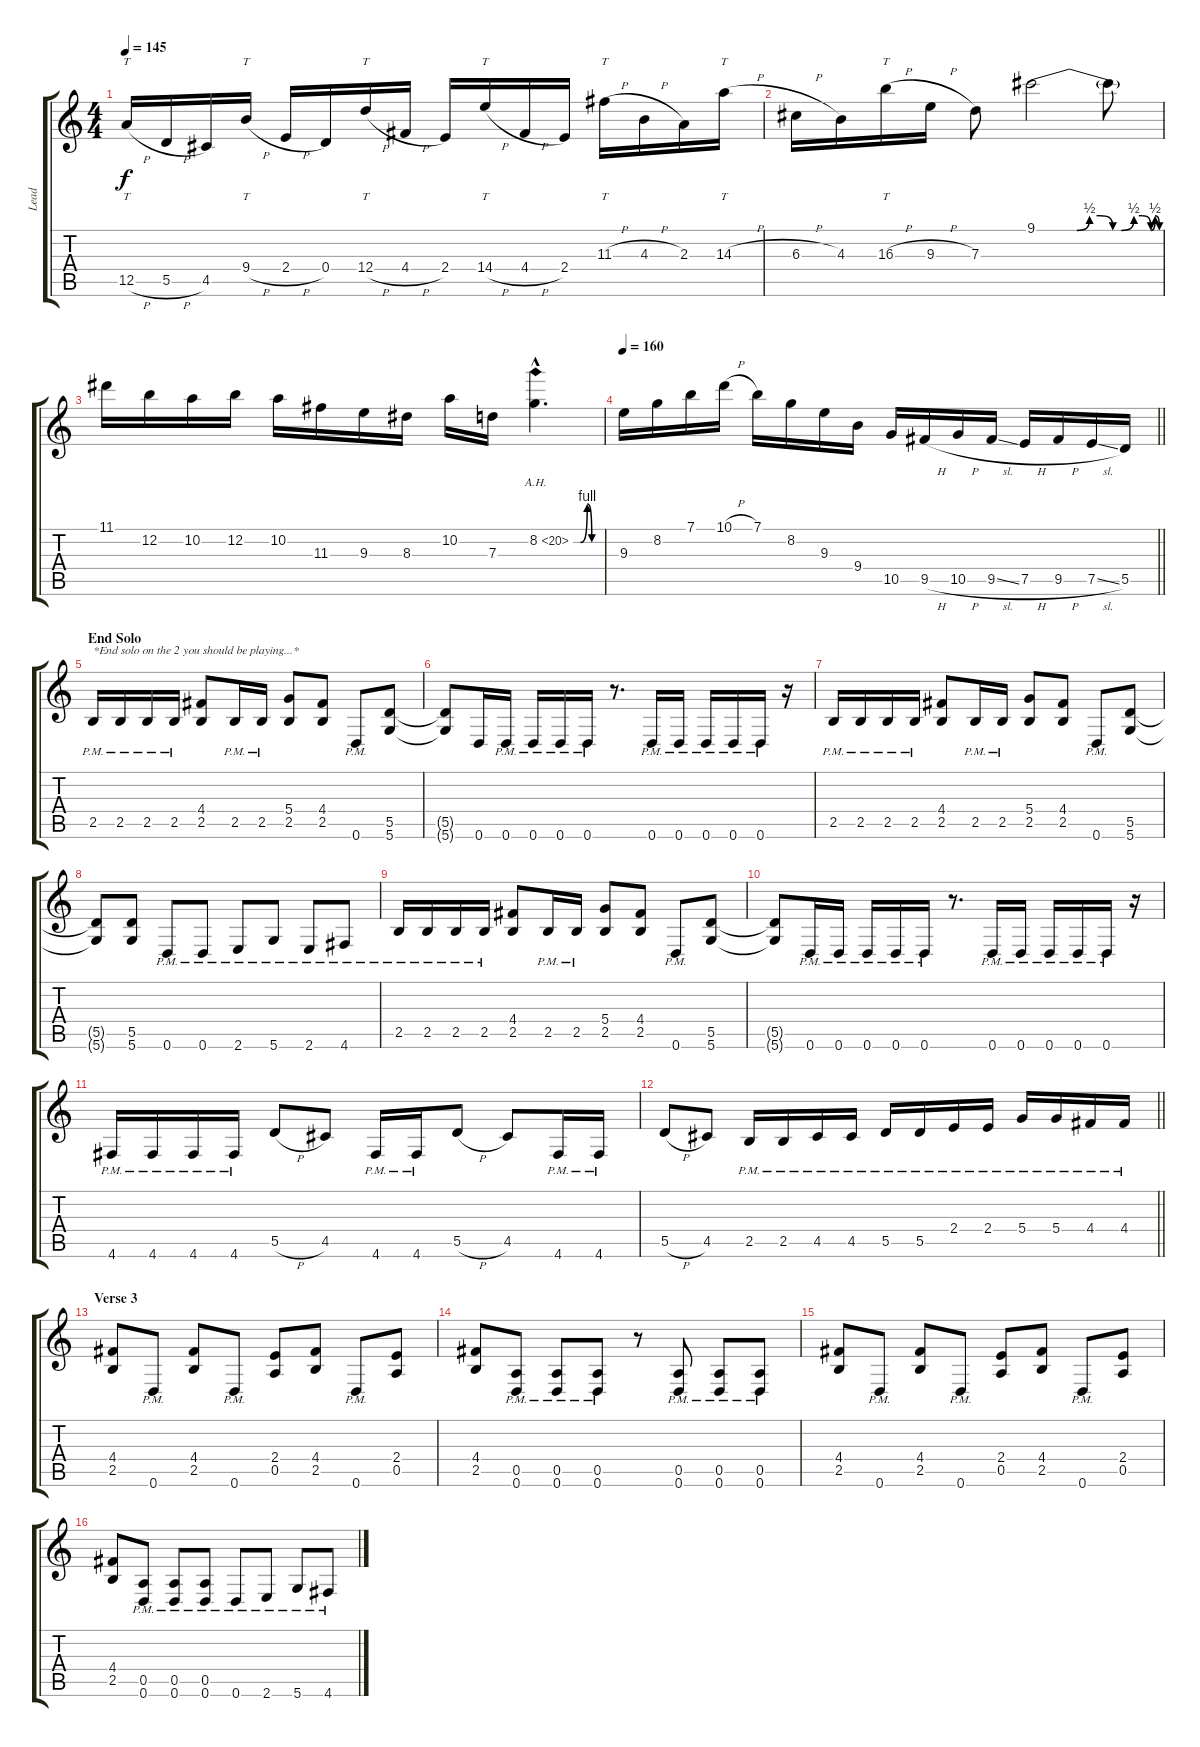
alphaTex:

\track ("Lead" "Lead") {instrument distortionguitar}
\staff {score tabs}
\tuning (E4 B3 G3 D3 A2 D2) {hide}
\ts (4 4)
\tempo 145
\clef g2
\ks c
12.5{h}.16{tt dy f} 5.5{h}.16 4.5.16 9.4{h}.16{tt} 2.4{h}.16 0.4.16 12.4{h}.16{tt} 4.4{h}.16 2.4.16 14.4{h}.16{tt} 4.4{h}.16 2.4.16 11.3{h}.16{tt} 4.3{h}.16 2.3.16 14.3{h}.16{tt} |
6.3{h}.16 4.3.16 16.3{h}.16{tt} 9.3{h}.16 7.3.8 9.1{be (custom 0 0 19 0 25 2 30 2 36 0 40 0 46 2 50 2 54 0 56 2 58 0 60 0)}.2 9.1{t}.8 |
11.1.16 12.2.16 10.2.16 12.2.16 10.2.16 11.3.16 9.3.16 8.3.16 10.2.16 7.3.16 8.2{be (custom 0 0 15 0 30 4 40 0 60 0) ah 12 hac}.4{d} |
\tempo 160
\barLineRight lightlight
9.3.16 8.2.16 7.1.16 10.1{h}.16 7.1.16 8.2.16 9.3.16 9.4.16 10.5.16 9.5{h}.16 10.5{h}.16 9.5{sl}.16 7.5{h}.16 9.5{h}.16 7.5{sl}.16 5.5.16 |
\section ("" "End Solo")
2.5{pm}.16{txt "*End solo on the 2 you should be playing...*" volume 0} 2.5{pm}.16 2.5{pm}.16 2.5{pm}.16 (4.4 2.5).8 2.5{pm}.16 2.5{pm}.16 (5.4 2.5).8 (4.4 2.5).8 0.6{pm}.8 (5.5 5.6).8 |
(5.5{t} 5.6{t}).8 0.6.16 0.6{pm}.16 0.6{pm}.16 0.6{pm}.16 0.6{pm}.16 r.8{d} 0.6{pm}.16 0.6{pm}.16 0.6{pm}.16 0.6{pm}.16 0.6{pm}.16 r.16 |
2.5{pm}.16 2.5{pm}.16 2.5{pm}.16 2.5{pm}.16 (4.4 2.5).8 2.5{pm}.16 2.5{pm}.16 (5.4 2.5).8 (4.4 2.5).8 0.6{pm}.8 (5.5 5.6).8 |
(5.5{t} 5.6{t}).8 (5.5 5.6).8 0.6{pm}.8 0.6{pm}.8 2.6{pm}.8 5.6{pm}.8 2.6{pm}.8 4.6{pm}.8 |
2.5{pm}.16 2.5{pm}.16 2.5{pm}.16 2.5{pm}.16 (4.4 2.5).8 2.5{pm}.16 2.5{pm}.16 (5.4 2.5).8 (4.4 2.5).8 0.6{pm}.8 (5.5 5.6).8 |
(5.5{t} 5.6{t}).8 0.6{pm}.16 0.6{pm}.16 0.6{pm}.16 0.6{pm}.16 0.6{pm}.16 r.8{d} 0.6{pm}.16 0.6{pm}.16 0.6{pm}.16 0.6{pm}.16 0.6{pm}.16 r.16 |
4.6{pm}.16 4.6{pm}.16 4.6{pm}.16 4.6{pm}.16 5.5{h}.8 4.5.8 4.6{pm}.16 4.6{pm}.16 5.5{h}.8 4.5.8 4.6{pm}.16 4.6{pm}.16 |
\barLineRight lightlight
5.5{h}.8 4.5.8 2.5{pm}.16 2.5{pm}.16 4.5{pm}.16 4.5{pm}.16 5.5{pm}.16 5.5{pm}.16 2.4{pm}.16 2.4{pm}.16 5.4{pm}.16 5.4{pm}.16 4.4{pm}.16 4.4{pm}.16 |
\section ("" "Verse 3")
(4.4 2.5).8 0.6{pm}.8 (4.4 2.5).8 0.6{pm}.8 (2.4 0.5).8 (4.4 2.5).8 0.6{pm}.8 (2.4 0.5).8 |
(4.4 2.5).8 (0.5{pm} 0.6{pm}).8 (0.5{pm} 0.6{pm}).8 (0.5{pm} 0.6{pm}).8 r.8 (0.5{pm} 0.6{pm}).8 (0.5{pm} 0.6{pm}).8 (0.5{pm} 0.6{pm}).8 |
(4.4 2.5).8 0.6{pm}.8 (4.4 2.5).8 0.6{pm}.8 (2.4 0.5).8 (4.4 2.5).8 0.6{pm}.8 (2.4 0.5).8 |
(4.4 2.5).8 (0.5{pm} 0.6{pm}).8 (0.5{pm} 0.6{pm}).8 (0.5{pm} 0.6{pm}).8 0.6{pm}.8 2.6{pm}.8 5.6{pm}.8 4.6{pm}.8
